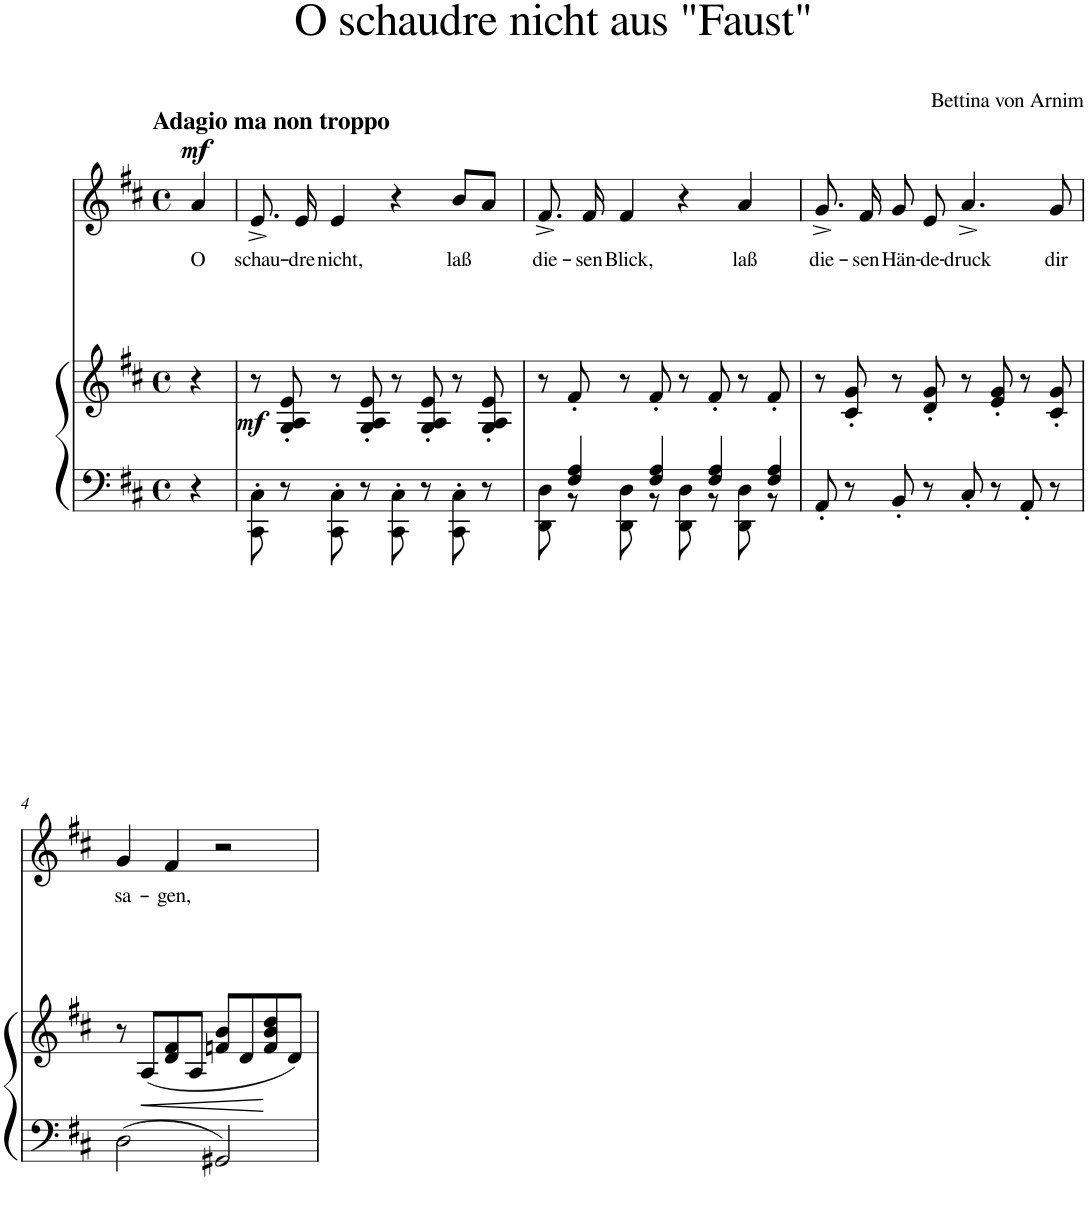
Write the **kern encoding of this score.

**kern	**kern	**dynam	**kern	**text	**dynam
*part2	*part2	*part2	*part1	*part1	*part1
*staff3	*staff2	*staff2/3	*staff1	*staff1	*staff1
*I"Piano	*	*	*I"Voice	*	*
*I'Pno	*	*	*	*	*
*clefF4	*clefG2	*	*clefG2	*	*
*k[f#c#]	*k[f#c#]	*	*k[f#c#]	*	*
*M4/4	*M4/4	*	*M4/4	*	*
*met(c)	*met(c)	*	*met(c)	*	*
=	=	=	=	=	=
!	!	!	!LO:TX:a:B:t=Adagio ma non troppo	!	!
!	!	!	!	!LO:LY:b	!LO:DY:a
4r	4r	.	4a/	O	mf
=1	=1	=1	=1	=1	=1
!	!	!LO:DY:b	!	!LO:LY:b	!
8CC#\' 8C#\'	8r	mf	8.e^/	schau-	.
8r	8G/' 8A/' 8e/'	.	.	.	.
!	!	!	!	!LO:LY:b	!
.	.	.	16e/	-dre	.
!	!	!	!	!LO:LY:b	!
8CC#\' 8C#\'	8r	.	4e/	nicht,	.
8r	8G/' 8A/' 8e/'	.	.	.	.
8CC#\' 8C#\'	8r	.	4r	.	.
8r	8G/' 8A/' 8e/'	.	.	.	.
!	!	!	!	!LO:LY:b	!
8CC#\' 8C#\'	8r	.	8b/L	laß	.
8r	8G/' 8A/' 8e/'	.	8a/J	.	.
=2	=2	=2	=2	=2	=2
*^	*	*	*	*	*
!	!	!	!	!	!LO:LY:b	!
8ryy	8DD\ 8D\	8r	.	8.f#^/	die-	.
8F#/ 8A/	8r	8f#'/	.	.	.	.
!	!	!	!	!	!LO:LY:b	!
.	.	.	.	16f#/	-sen	.
!	!	!	!	!	!LO:LY:b	!
8ryy	8DD\ 8D\	8r	.	4f#/	Blick,	.
8F#/ 8A/	8r	8f#'/	.	.	.	.
8ryy	8DD\ 8D\	8r	.	4r	.	.
8F#/ 8A/	8r	8f#'/	.	.	.	.
!	!	!	!	!	!LO:LY:b	!
8ryy	8DD\ 8D\	8r	.	4a/	laß	.
8F#/ 8A/	8r	8f#'/	.	.	.	.
=3	=3	=3	=3	=3	=3	=3
!	!	!	!	!	!LO:LY:b	!
*v	*v	*	*	*	*	*
8AA'/	8r	.	8.g^/	die-	.
8r	8c#/' 8g/'	.	.	.	.
!	!	!	!	!LO:LY:b	!
.	.	.	16f#/	-sen	.
!	!	!	!	!LO:LY:b	!
8BB'/	8r	.	8g/	Hän-	.
!	!	!	!	!LO:LY:b	!
8r	8d/' 8g/'	.	8e/	-de-	.
!	!	!	!	!LO:LY:b	!
8C#'/	8r	.	4.a^/	-druck	.
8r	8e/' 8g/'	.	.	.	.
8AA'/	8r	.	.	.	.
!	!	!	!	!LO:LY:b	!
8r	8c#/' 8g/'	.	8g/	dir	.
!!LO:LB:g=z
=4	=4	=4	=4	=4	=4
!	!	!	!	!LO:LY:b	!
2D\	8r	.	4g/	sa-	.
!	!	!LO:HP:b	!	!	!
.	(8A/L	<	.	.	.
!	!	!	!	!LO:LY:b	!
.	8d/ 8f#/	.	4f#/	-gen,	.
.	8A/J	.	.	.	.
2GG#X/	8fn/ 8b/L	.	2r	.	.
.	8d/	.	.	.	.
.	8f/ 8b/ 8dd/	.	.	.	.
.	8d/J)	.	.	.	.
.	.	[	.	.	.
=	=	=	=	=	=
*-	*-	*-	*-	*-	*-
